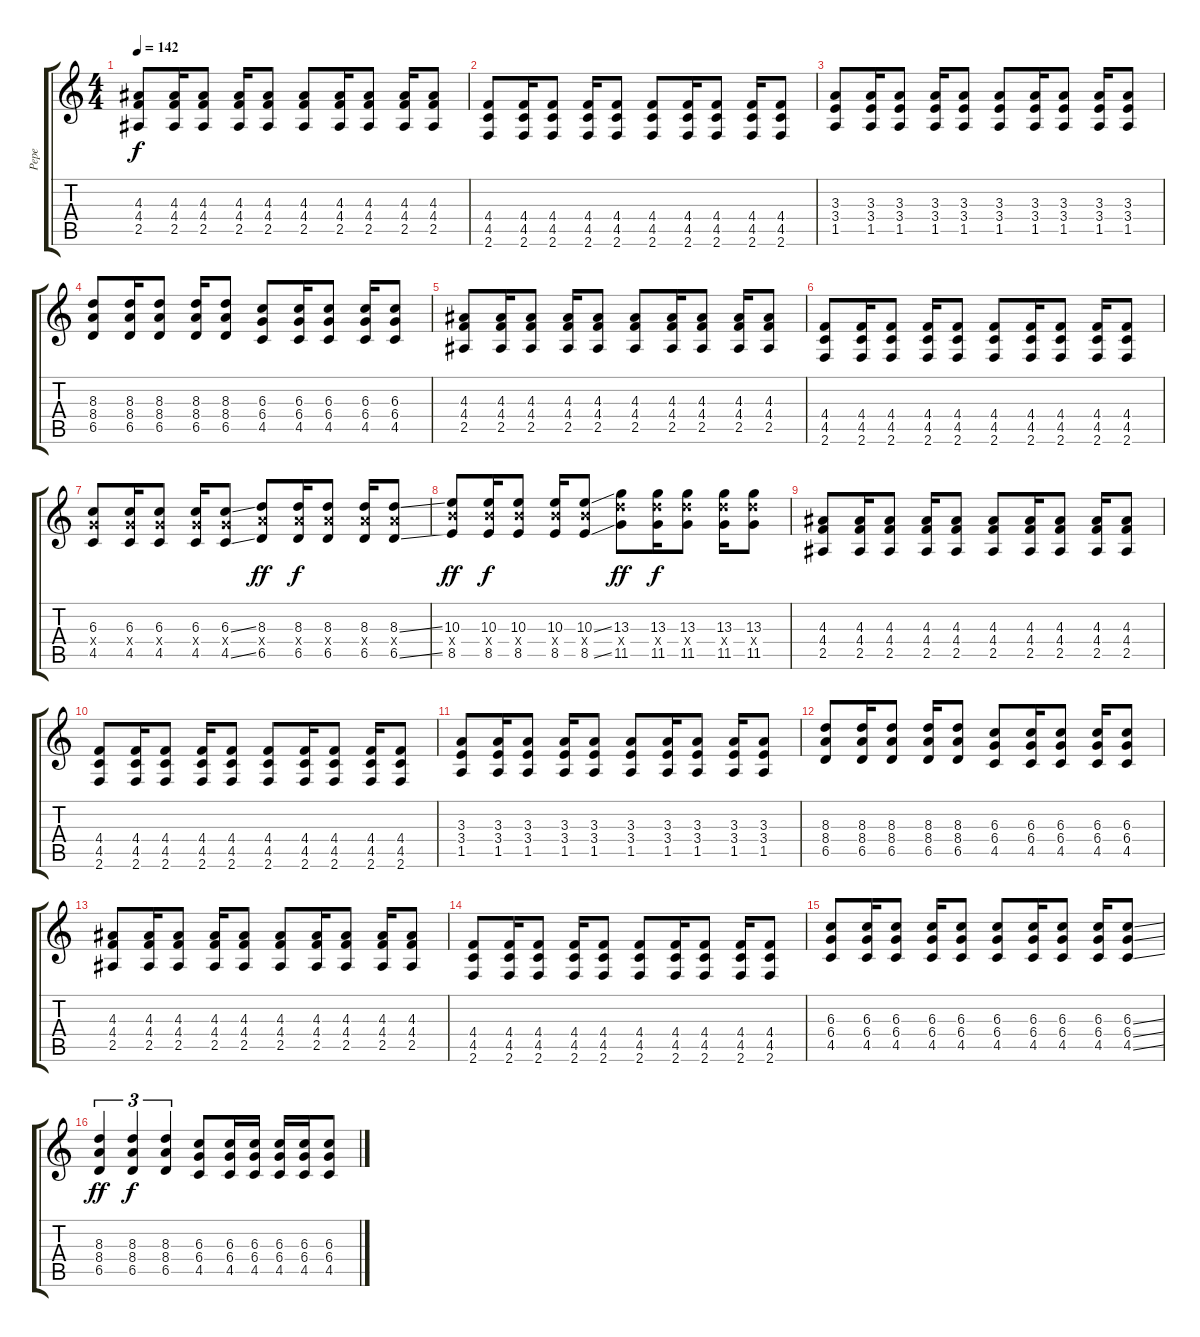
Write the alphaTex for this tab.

\track ("Pepe" "Pepe") {instrument distortionguitar}
\staff {score tabs}
\tuning (Eb4 Bb3 Gb3 Db3 Ab2 Eb2) {hide}
\ts (4 4)
\section ("" "")
\tempo 142
\clef g2
\ks c
(4.3 4.4 2.5).8{dy f} (4.3 4.4 2.5).16 (4.3 4.4 2.5).8 (4.3 4.4 2.5).16 (4.3 4.4 2.5).8 (4.3 4.4 2.5).8 (4.3 4.4 2.5).16 (4.3 4.4 2.5).8 (4.3 4.4 2.5).16 (4.3 4.4 2.5).8 |
(4.4 4.5 2.6).8 (4.4 4.5 2.6).16 (4.4 4.5 2.6).8 (4.4 4.5 2.6).16 (4.4 4.5 2.6).8 (4.4 4.5 2.6).8 (4.4 4.5 2.6).16 (4.4 4.5 2.6).8 (4.4 4.5 2.6).16 (4.4 4.5 2.6).8 |
(3.3 3.4 1.5).8 (3.3 3.4 1.5).16 (3.3 3.4 1.5).8 (3.3 3.4 1.5).16 (3.3 3.4 1.5).8 (3.3 3.4 1.5).8 (3.3 3.4 1.5).16 (3.3 3.4 1.5).8 (3.3 3.4 1.5).16 (3.3 3.4 1.5).8 |
(8.3 8.4 6.5).8 (8.3 8.4 6.5).16 (8.3 8.4 6.5).8 (8.3 8.4 6.5).16 (8.3 8.4 6.5).8 (6.3 6.4 4.5).8 (6.3 6.4 4.5).16 (6.3 6.4 4.5).8 (6.3 6.4 4.5).16 (6.3 6.4 4.5).8 |
(4.3 4.4 2.5).8 (4.3 4.4 2.5).16 (4.3 4.4 2.5).8 (4.3 4.4 2.5).16 (4.3 4.4 2.5).8 (4.3 4.4 2.5).8 (4.3 4.4 2.5).16 (4.3 4.4 2.5).8 (4.3 4.4 2.5).16 (4.3 4.4 2.5).8 |
(4.4 4.5 2.6).8 (4.4 4.5 2.6).16 (4.4 4.5 2.6).8 (4.4 4.5 2.6).16 (4.4 4.5 2.6).8 (4.4 4.5 2.6).8 (4.4 4.5 2.6).16 (4.4 4.5 2.6).8 (4.4 4.5 2.6).16 (4.4 4.5 2.6).8 |
(6.3 6.4{x} 4.5).8 (6.3 6.4{x} 4.5).16 (6.3 6.4{x} 4.5).8 (6.3 6.4{x} 4.5).16 (6.3{ss} 6.4{x} 4.5{ss}).8 (8.3 8.4{x} 6.5).8{dy ff} (8.3 8.4{x} 6.5).16{dy f} (8.3 8.4{x} 6.5).8 (8.3 8.4{x} 6.5).16 (8.3{ss} 8.4{x} 6.5{ss}).8 |
(10.3 10.4{x} 8.5).8{dy ff} (10.3 10.4{x} 8.5).16{dy f} (10.3 10.4{x} 8.5).8 (10.3 10.4{x} 8.5).16 (10.3{ss} 10.4{x} 8.5{ss}).8 (13.3 13.4{x} 11.5).8{dy ff} (13.3 13.4{x} 11.5).16{dy f} (13.3 13.4{x} 11.5).8 (13.3 13.4{x} 11.5).16 (13.3 13.4{x} 11.5).8 |
(4.3 4.4 2.5).8 (4.3 4.4 2.5).16 (4.3 4.4 2.5).8 (4.3 4.4 2.5).16 (4.3 4.4 2.5).8 (4.3 4.4 2.5).8 (4.3 4.4 2.5).16 (4.3 4.4 2.5).8 (4.3 4.4 2.5).16 (4.3 4.4 2.5).8 |
(4.4 4.5 2.6).8 (4.4 4.5 2.6).16 (4.4 4.5 2.6).8 (4.4 4.5 2.6).16 (4.4 4.5 2.6).8 (4.4 4.5 2.6).8 (4.4 4.5 2.6).16 (4.4 4.5 2.6).8 (4.4 4.5 2.6).16 (4.4 4.5 2.6).8 |
(3.3 3.4 1.5).8 (3.3 3.4 1.5).16 (3.3 3.4 1.5).8 (3.3 3.4 1.5).16 (3.3 3.4 1.5).8 (3.3 3.4 1.5).8 (3.3 3.4 1.5).16 (3.3 3.4 1.5).8 (3.3 3.4 1.5).16 (3.3 3.4 1.5).8 |
(8.3 8.4 6.5).8 (8.3 8.4 6.5).16 (8.3 8.4 6.5).8 (8.3 8.4 6.5).16 (8.3 8.4 6.5).8 (6.3 6.4 4.5).8 (6.3 6.4 4.5).16 (6.3 6.4 4.5).8 (6.3 6.4 4.5).16 (6.3 6.4 4.5).8 |
(4.3 4.4 2.5).8 (4.3 4.4 2.5).16 (4.3 4.4 2.5).8 (4.3 4.4 2.5).16 (4.3 4.4 2.5).8 (4.3 4.4 2.5).8 (4.3 4.4 2.5).16 (4.3 4.4 2.5).8 (4.3 4.4 2.5).16 (4.3 4.4 2.5).8 |
(4.4 4.5 2.6).8 (4.4 4.5 2.6).16 (4.4 4.5 2.6).8 (4.4 4.5 2.6).16 (4.4 4.5 2.6).8 (4.4 4.5 2.6).8 (4.4 4.5 2.6).16 (4.4 4.5 2.6).8 (4.4 4.5 2.6).16 (4.4 4.5 2.6).8 |
(6.3 6.4 4.5).8 (6.3 6.4 4.5).16 (6.3 6.4 4.5).8 (6.3 6.4 4.5).16 (6.3 6.4 4.5).8 (6.3 6.4 4.5).8 (6.3 6.4 4.5).16 (6.3 6.4 4.5).8 (6.3 6.4 4.5).16 (6.3{ss} 6.4{ss} 4.5{ss}).8 |
(8.3 8.4 6.5).4{tu (3 2) dy ff} (8.3 8.4 6.5).4{tu (3 2) dy f} (8.3 8.4 6.5).4{tu (3 2)} (6.3 6.4 4.5).8 (6.3 6.4 4.5).16 (6.3 6.4 4.5).16 (6.3 6.4 4.5).16 (6.3 6.4 4.5).16 (6.3 6.4 4.5).8
